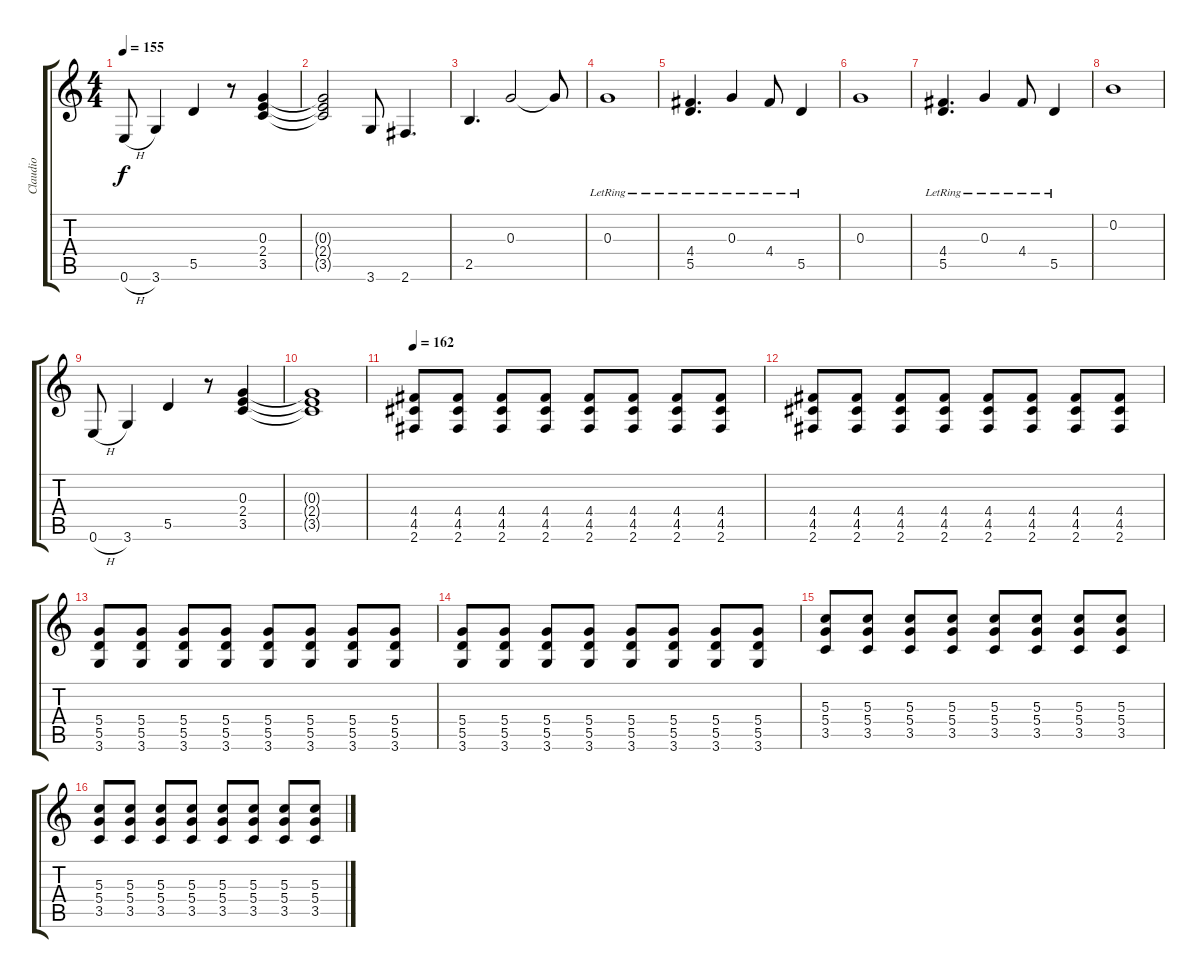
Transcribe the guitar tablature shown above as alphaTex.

\track ("Claudio" "Claudio") {instrument distortionguitar}
\staff {score tabs}
\tuning (E4 B3 G3 D3 A2 E2) {hide}
\ts (4 4)
\tempo 155
\clef g2
\ks c
0.6{h}.8{dy f} 3.6.4 5.5.4 r.8 (0.3 2.4 3.5).4 |
(0.3{t} 2.4{t} 3.5{t}).2 3.6.8 2.6.4{d} |
2.5.4{d} 0.3.2 0.3{t}.8 |
0.3{lr}.1 |
(4.4{lr} 5.5{lr}).4{d} 0.3{lr}.4 4.4{lr}.8 5.5{lr}.4 |
0.3.1 |
(4.4{lr} 5.5{lr}).4{d} 0.3{lr}.4 4.4{lr}.8 5.5{lr}.4 |
0.2.1 |
0.6{h}.8 3.6.4 5.5.4 r.8 (0.3 2.4 3.5).4 |
(0.3{t} 2.4{t} 3.5{t}).1 |
\tempo 162
(4.4 4.5 2.6).8{instrument distortionguitar} (4.4 4.5 2.6).8 (4.4 4.5 2.6).8 (4.4 4.5 2.6).8 (4.4 4.5 2.6).8 (4.4 4.5 2.6).8 (4.4 4.5 2.6).8 (4.4 4.5 2.6).8 |
(4.4 4.5 2.6).8 (4.4 4.5 2.6).8 (4.4 4.5 2.6).8 (4.4 4.5 2.6).8 (4.4 4.5 2.6).8 (4.4 4.5 2.6).8 (4.4 4.5 2.6).8 (4.4 4.5 2.6).8 |
(5.4 5.5 3.6).8 (5.4 5.5 3.6).8 (5.4 5.5 3.6).8 (5.4 5.5 3.6).8 (5.4 5.5 3.6).8 (5.4 5.5 3.6).8 (5.4 5.5 3.6).8 (5.4 5.5 3.6).8 |
(5.4 5.5 3.6).8 (5.4 5.5 3.6).8 (5.4 5.5 3.6).8 (5.4 5.5 3.6).8 (5.4 5.5 3.6).8 (5.4 5.5 3.6).8 (5.4 5.5 3.6).8 (5.4 5.5 3.6).8 |
(5.3 5.4 3.5).8 (5.3 5.4 3.5).8 (5.3 5.4 3.5).8 (5.3 5.4 3.5).8 (5.3 5.4 3.5).8 (5.3 5.4 3.5).8 (5.3 5.4 3.5).8 (5.3 5.4 3.5).8 |
(5.3 5.4 3.5).8 (5.3 5.4 3.5).8 (5.3 5.4 3.5).8 (5.3 5.4 3.5).8 (5.3 5.4 3.5).8 (5.3 5.4 3.5).8 (5.3 5.4 3.5).8 (5.3 5.4 3.5).8
